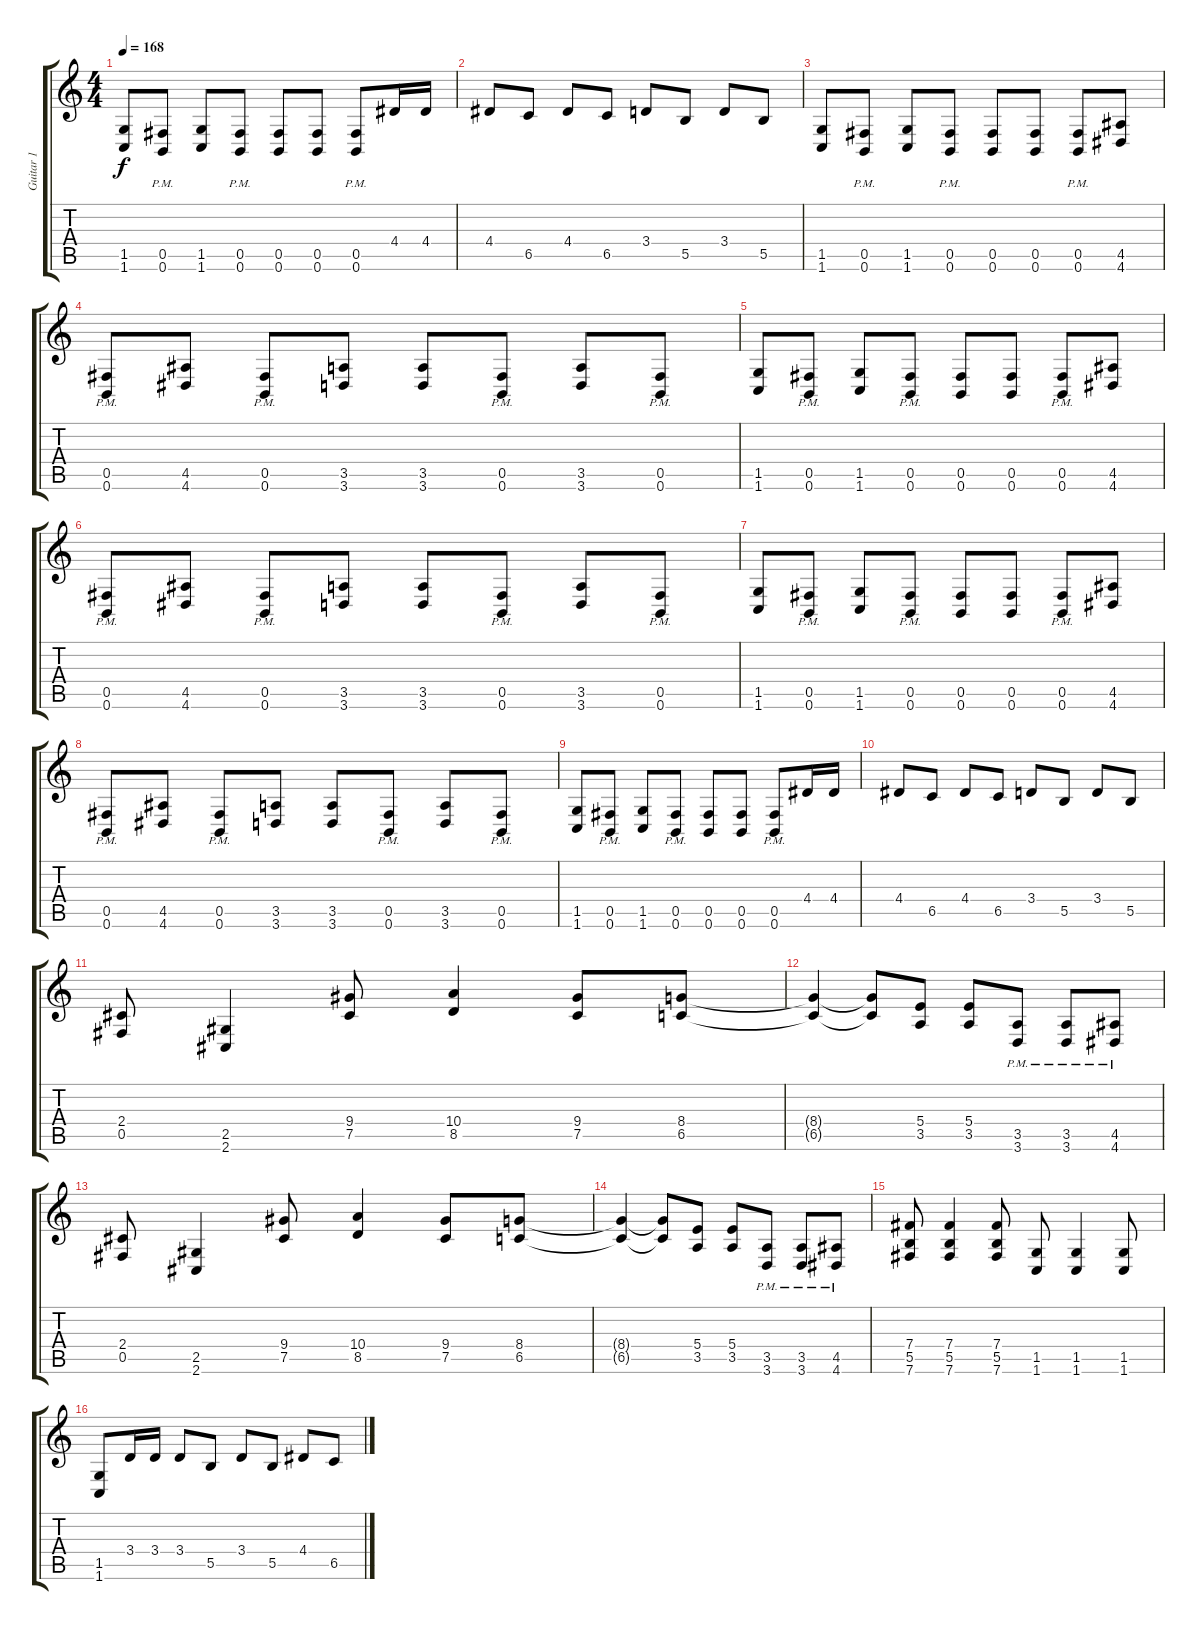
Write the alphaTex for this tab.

\track ("Guitar 1" "Guitar 1") {instrument distortionguitar}
\staff {score tabs}
\tuning (Db4 Ab3 E3 B2 Gb2 B1) {hide}
\ts (4 4)
\tempo 168
\clef g2
\ks c
(1.5 1.6).8{dy f} (0.5{pm} 0.6{pm}).8 (1.5 1.6).8 (0.5{pm} 0.6{pm}).8 (0.5 0.6).8 (0.5 0.6).8 (0.5{pm} 0.6{pm}).8 4.4.16 4.4.16 |
4.4.8 6.5.8 4.4.8 6.5.8 3.4.8 5.5.8 3.4.8 5.5.8 |
(1.5 1.6).8 (0.5{pm} 0.6{pm}).8 (1.5 1.6).8 (0.5{pm} 0.6{pm}).8 (0.5 0.6).8 (0.5 0.6).8 (0.5{pm} 0.6{pm}).8 (4.5 4.6).8 |
(0.5{pm} 0.6{pm}).8 (4.5 4.6).8 (0.5{pm} 0.6{pm}).8 (3.5 3.6).8 (3.5 3.6).8 (0.5{pm} 0.6{pm}).8 (3.5 3.6).8 (0.5{pm} 0.6{pm}).8 |
(1.5 1.6).8 (0.5{pm} 0.6{pm}).8 (1.5 1.6).8 (0.5{pm} 0.6{pm}).8 (0.5 0.6).8 (0.5 0.6).8 (0.5{pm} 0.6{pm}).8 (4.5 4.6).8 |
(0.5{pm} 0.6{pm}).8 (4.5 4.6).8 (0.5{pm} 0.6{pm}).8 (3.5 3.6).8 (3.5 3.6).8 (0.5{pm} 0.6{pm}).8 (3.5 3.6).8 (0.5{pm} 0.6{pm}).8 |
(1.5 1.6).8 (0.5{pm} 0.6{pm}).8 (1.5 1.6).8 (0.5{pm} 0.6{pm}).8 (0.5 0.6).8 (0.5 0.6).8 (0.5{pm} 0.6{pm}).8 (4.5 4.6).8 |
(0.5{pm} 0.6{pm}).8 (4.5 4.6).8 (0.5{pm} 0.6{pm}).8 (3.5 3.6).8 (3.5 3.6).8 (0.5{pm} 0.6{pm}).8 (3.5 3.6).8 (0.5{pm} 0.6{pm}).8 |
(1.5 1.6).8 (0.5{pm} 0.6{pm}).8 (1.5 1.6).8 (0.5{pm} 0.6{pm}).8 (0.5 0.6).8 (0.5 0.6).8 (0.5{pm} 0.6{pm}).8 4.4.16 4.4.16 |
4.4.8 6.5.8 4.4.8 6.5.8 3.4.8 5.5.8 3.4.8 5.5.8 |
(2.4 0.5).8 (2.5 2.6).4 (9.4 7.5).8 (10.4 8.5).4 (9.4 7.5).8 (8.4 6.5).8 |
(8.4{t} 6.5{t}).4 (8.4{t} 6.5{t}).8 (5.4 3.5).8 (5.4 3.5).8 (3.5{pm} 3.6{pm}).8 (3.5{pm} 3.6{pm}).8 (4.5{pm} 4.6{pm}).8 |
(2.4 0.5).8 (2.5 2.6).4 (9.4 7.5).8 (10.4 8.5).4 (9.4 7.5).8 (8.4 6.5).8 |
(8.4{t} 6.5{t}).4 (8.4{t} 6.5{t}).8 (5.4 3.5).8 (5.4 3.5).8 (3.5{pm} 3.6{pm}).8 (3.5{pm} 3.6{pm}).8 (4.5{pm} 4.6{pm}).8 |
(7.4 5.5 7.6).8 (7.4 5.5 7.6).4 (7.4 5.5 7.6).8 (1.5 1.6).8 (1.5 1.6).4 (1.5 1.6).8 |
(1.5 1.6).8 3.4.16 3.4.16 3.4.8 5.5.8 3.4.8 5.5.8 4.4.8 6.5.8
